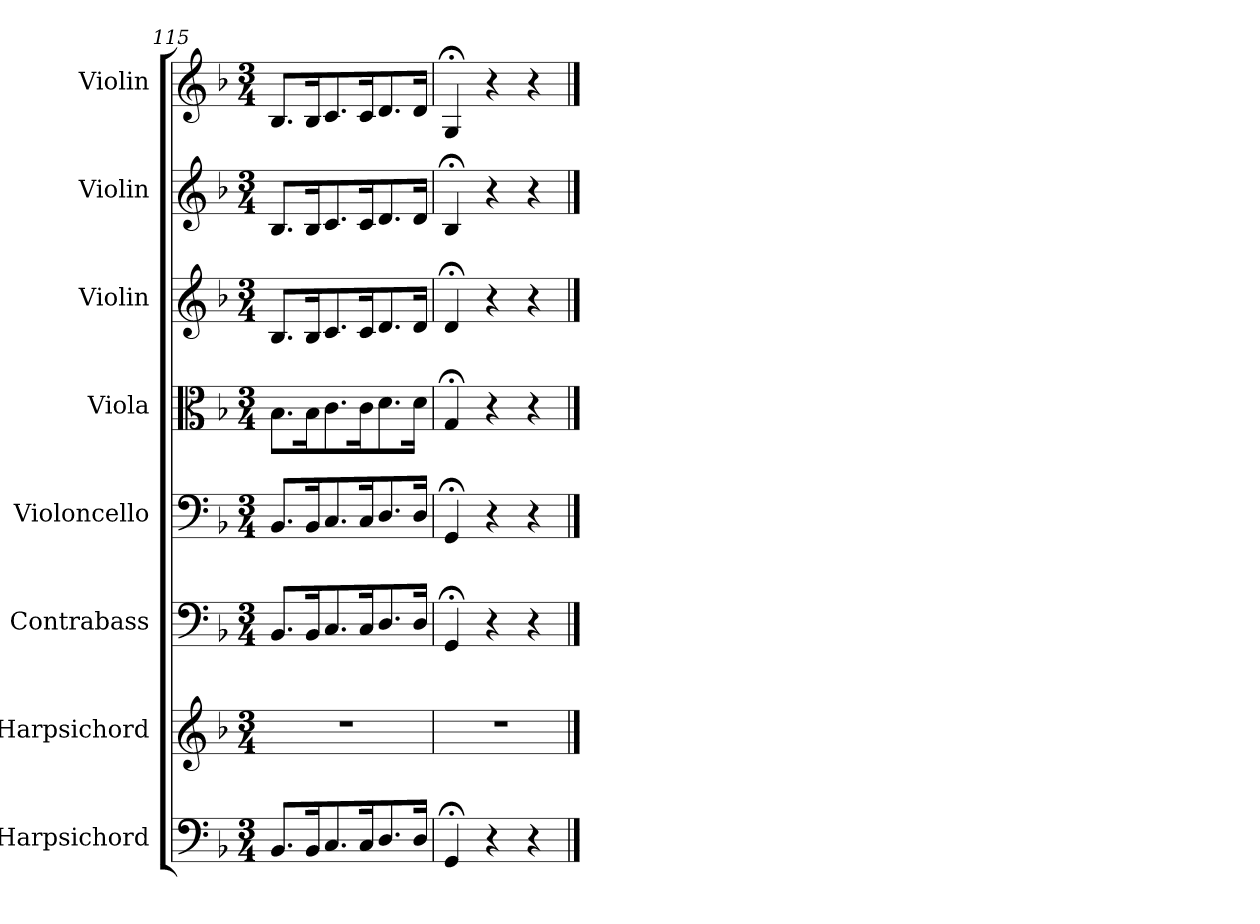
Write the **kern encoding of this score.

**kern	**kern	**kern	**kern	**kern	**kern	**kern	**kern
*part8	*part7	*part6	*part5	*part4	*part3	*part2	*part1
*staff8	*staff7	*staff6	*staff5	*staff4	*staff3	*staff2	*staff1
*I"Harpsichord	*I"Harpsichord	*I"Contrabass	*I"Violoncello	*I"Viola	*I"Violin	*I"Violin	*I"Violin
*I'Hpschd	*I'Hpschd	*I'Cb	*I'Vc	*I'Vla	*I'Vln	*I'Vln	*I'Vln
*clefF4	*clefG2	*clefF4	*clefF4	*clefC3	*clefG2	*clefG2	*clefG2
*k[b-]	*k[b-]	*k[b-]	*k[b-]	*k[b-]	*k[b-]	*k[b-]	*k[b-]
*M3/4	*M3/4	*M3/4	*M3/4	*M3/4	*M3/4	*M3/4	*M3/4
=115	=115	=115	=115	=115	=115	=115	=115
8.BB-/L	2.r	8.BB-/L	8.BB-/L	8.B-\L	8.B-/L	8.B-/L	8.B-/L
16BB-/K	.	16BB-/K	16BB-/K	16B-\K	16B-/K	16B-/K	16B-/K
8.C/	.	8.C/	8.C/	8.c\	8.c/	8.c/	8.c/
16C/K	.	16C/K	16C/K	16c\K	16c/K	16c/K	16c/K
8.D/	.	8.D/	8.D/	8.d\	8.d/	8.d/	8.d/
16D/Jk	.	16D/Jk	16D/Jk	16d\Jk	16d/Jk	16d/Jk	16d/Jk
=116	=116	=116	=116	=116	=116	=116	=116
4GG;</	2.r	4GG;</	4GG;</	4G;</	4d;</	4B-;</	4G;</
4r	.	4r	4r	4r	4r	4r	4r
4r	.	4r	4r	4r	4r	4r	4r
==	==	==	==	==	==	==	==
*-	*-	*-	*-	*-	*-	*-	*-
